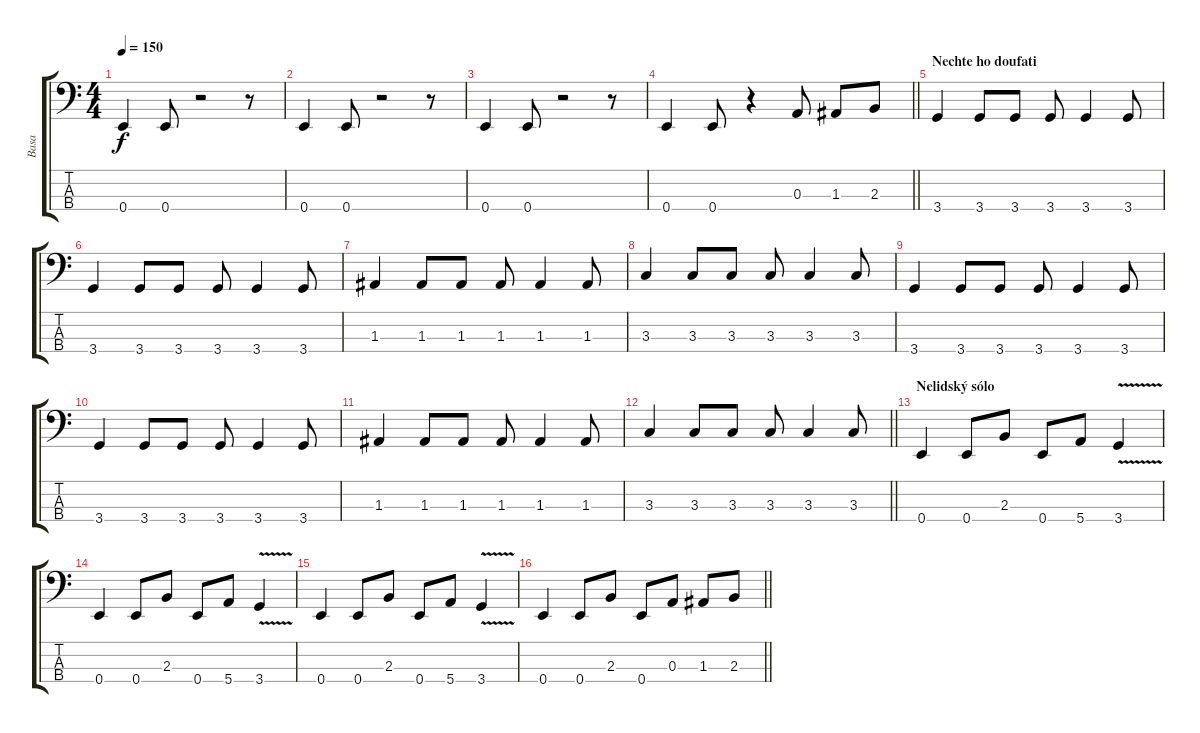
\track ("Basa" "Basa") {instrument electricbassfinger}
\staff {score tabs}
\tuning (G2 D2 A1 E1) {hide}
\ts (4 4)
\tempo 150
\clef f4
\ks c
0.4.4{dy f} 0.4.8 r.2 r.8 |
0.4.4 0.4.8 r.2 r.8 |
0.4.4 0.4.8 r.2 r.8 |
\barLineRight lightlight
0.4.4 0.4.8 r.4 0.3.8 1.3.8 2.3.8 |
\section ("" "Nechte ho doufati")
3.4.4 3.4.8 3.4.8 3.4.8 3.4.4 3.4.8 |
3.4.4 3.4.8 3.4.8 3.4.8 3.4.4 3.4.8 |
1.3.4 1.3.8 1.3.8 1.3.8 1.3.4 1.3.8 |
3.3.4 3.3.8 3.3.8 3.3.8 3.3.4 3.3.8 |
3.4.4 3.4.8 3.4.8 3.4.8 3.4.4 3.4.8 |
3.4.4 3.4.8 3.4.8 3.4.8 3.4.4 3.4.8 |
1.3.4 1.3.8 1.3.8 1.3.8 1.3.4 1.3.8 |
\barLineRight lightlight
3.3.4 3.3.8 3.3.8 3.3.8 3.3.4 3.3.8 |
\section ("" "Nelidský sólo")
0.4.4 0.4.8 2.3.8 0.4.8 5.4.8 3.4{v}.4 |
0.4.4 0.4.8 2.3.8 0.4.8 5.4.8 3.4{v}.4 |
0.4.4 0.4.8 2.3.8 0.4.8 5.4.8 3.4{v}.4 |
\barLineRight lightlight
0.4.4 0.4.8 2.3.8 0.4.8 0.3.8 1.3.8 2.3.8
